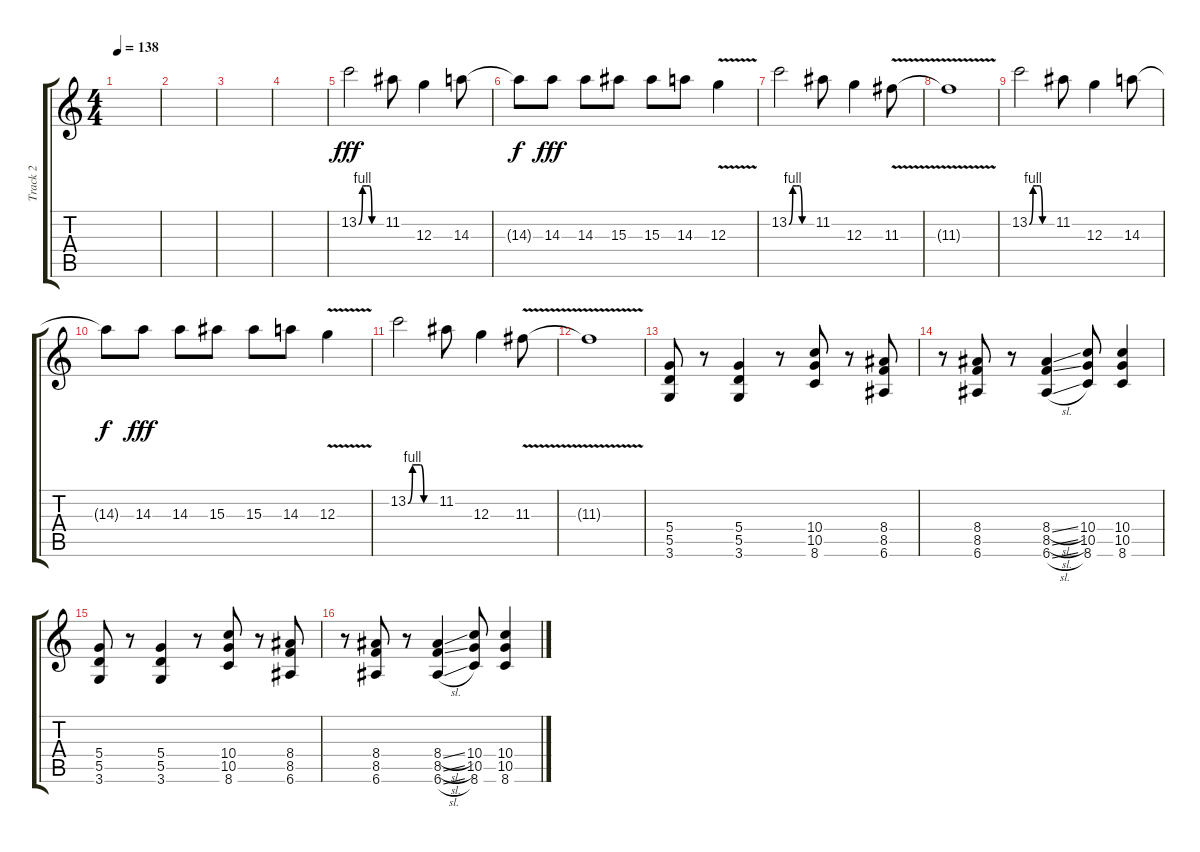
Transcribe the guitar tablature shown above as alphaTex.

\track ("Track 2" "Track 2") {instrument distortionguitar}
\staff {score tabs}
\tuning (E4 B3 G3 D3 A2 E2) {hide}
\ts (4 4)
\tempo 138
\clef g2
\ks c
|
|
|
|
13.2{be (custom 0 0 10 4 20 4 28 4 35 0 41 0 60 0)}.2{dy fff} 11.2.8 12.3.4 14.3.8 |
14.3{t}.8{dy f} 14.3.8{dy fff} 14.3.8 15.3.8 15.3.8 14.3.8 12.3{v}.4 |
13.2{be (custom 0 0 10 4 20 4 28 4 35 0 41 0 60 0)}.2 11.2.8 12.3.4 11.3{v}.8 |
11.3{t}.1 |
13.2{be (custom 0 0 10 4 20 4 28 4 35 0 41 0 60 0)}.2 11.2.8 12.3.4 14.3.8 |
14.3{t}.8{dy f} 14.3.8{dy fff} 14.3.8 15.3.8 15.3.8 14.3.8 12.3{v}.4 |
13.2{be (custom 0 0 10 4 20 4 28 4 35 0 41 0 60 0)}.2 11.2.8 12.3.4 11.3{v}.8 |
11.3{t}.1 |
(5.4 5.5 3.6).8 r.8 (5.4 5.5 3.6).4 r.8 (10.4 10.5 8.6).8 r.8 (8.4 8.5 6.6).8 |
r.8 (8.4 8.5 6.6).8 r.8 (8.4{sl} 8.5{sl} 6.6{sl}).4 (10.4 10.5 8.6).8 (10.4 10.5 8.6).4 |
(5.4 5.5 3.6).8 r.8 (5.4 5.5 3.6).4 r.8 (10.4 10.5 8.6).8 r.8 (8.4 8.5 6.6).8 |
r.8 (8.4 8.5 6.6).8 r.8 (8.4{sl} 8.5{sl} 6.6{sl}).4 (10.4 10.5 8.6).8 (10.4 10.5 8.6).4
